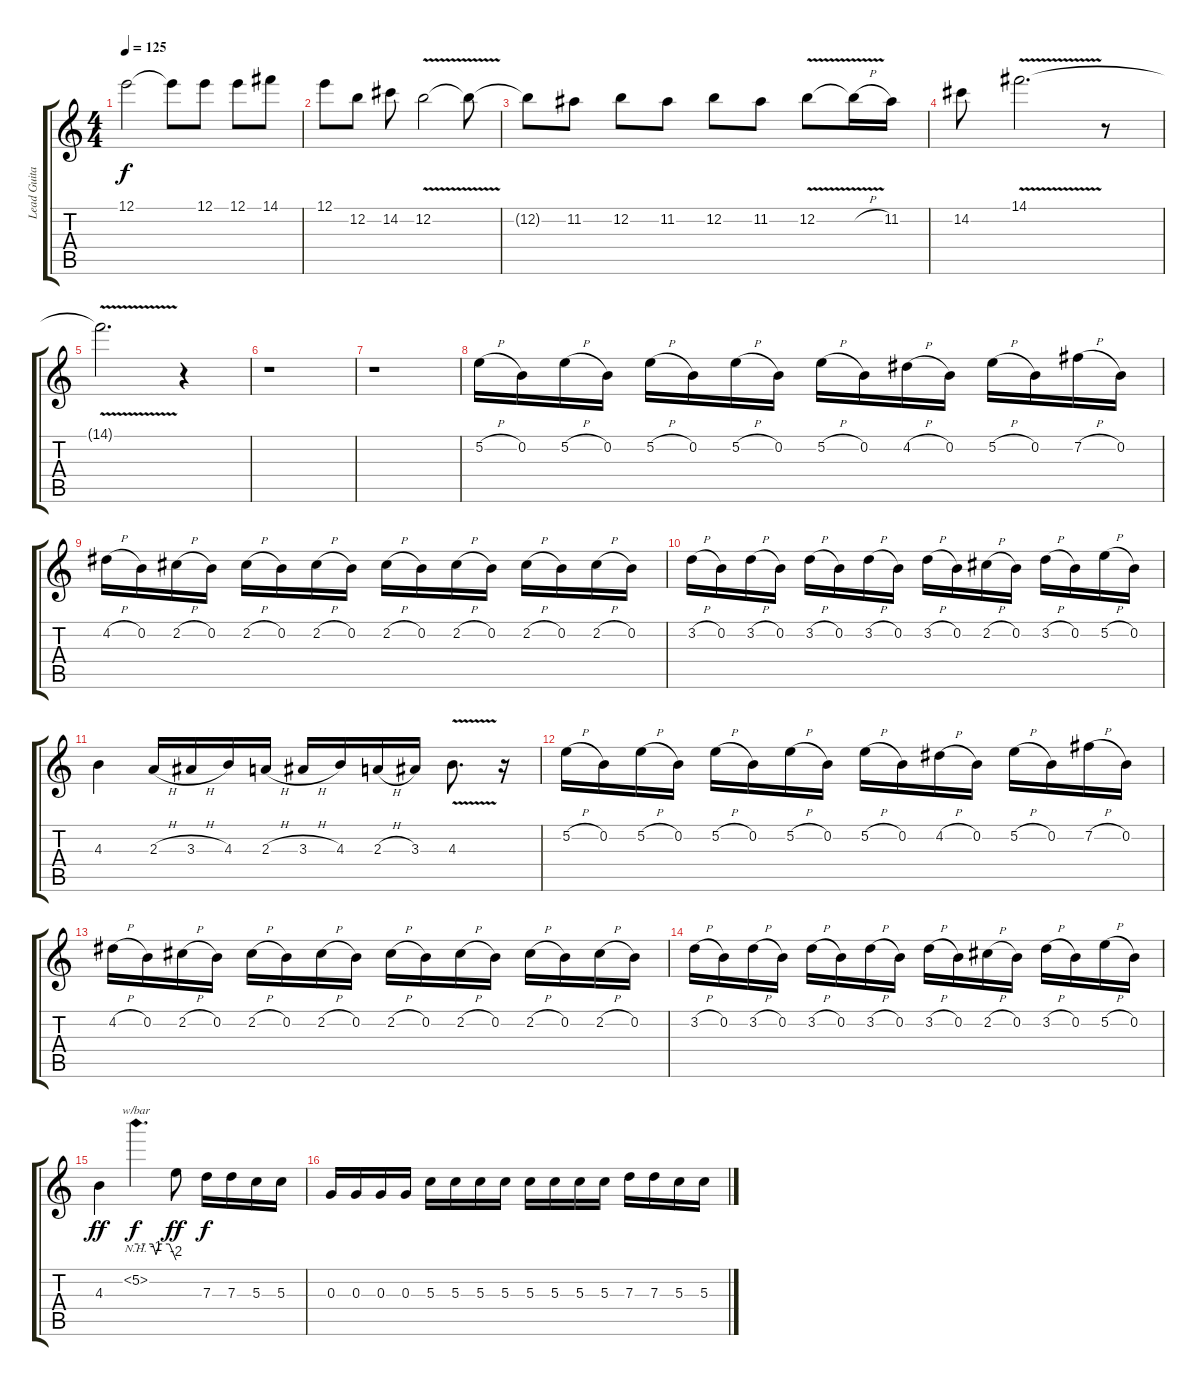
\track ("Lead Guitar" "Lead Guita") {instrument distortionguitar}
\staff {score tabs}
\tuning (E4 B3 G3 D3 A2 D2) {hide}
\ts (4 4)
\tempo 125
\clef g2
\ks c
12.1{t}.2{dy f} 12.1{t}.8 12.1.8 12.1.8 14.1.8 |
12.1.8 12.2.8 14.2.8 12.2{v}.2 12.2{t}.8 |
12.2{t}.8 11.2.8 12.2.8 11.2.8 12.2.8 11.2.8 12.2{v}.8 12.2{h t}.16 11.2.16 |
14.2.8 14.1{v}.2{d} r.8 |
14.1{t}.2{d} r.4 |
r.1 |
r.1 |
5.2{h}.16 0.2.16 5.2{h}.16 0.2.16 5.2{h}.16 0.2.16 5.2{h}.16 0.2.16 5.2{h}.16 0.2.16 4.2{h}.16 0.2.16 5.2{h}.16 0.2.16 7.2{h}.16 0.2.16 |
4.2{h}.16 0.2.16 2.2{h}.16 0.2.16 2.2{h}.16 0.2.16 2.2{h}.16 0.2.16 2.2{h}.16 0.2.16 2.2{h}.16 0.2.16 2.2{h}.16 0.2.16 2.2{h}.16 0.2.16 |
3.2{h}.16 0.2.16 3.2{h}.16 0.2.16 3.2{h}.16 0.2.16 3.2{h}.16 0.2.16 3.2{h}.16 0.2.16 2.2{h}.16 0.2.16 3.2{h}.16 0.2.16 5.2{h}.16 0.2.16 |
4.3.4 2.3{h}.16 3.3{h}.16 4.3.16 2.3{h}.16 3.3{h}.16 4.3.16 2.3{h}.16 3.3.16 4.3{v}.8{d} r.16 |
5.2{h}.16 0.2.16 5.2{h}.16 0.2.16 5.2{h}.16 0.2.16 5.2{h}.16 0.2.16 5.2{h}.16 0.2.16 4.2{h}.16 0.2.16 5.2{h}.16 0.2.16 7.2{h}.16 0.2.16 |
4.2{h}.16 0.2.16 2.2{h}.16 0.2.16 2.2{h}.16 0.2.16 2.2{h}.16 0.2.16 2.2{h}.16 0.2.16 2.2{h}.16 0.2.16 2.2{h}.16 0.2.16 2.2{h}.16 0.2.16 |
3.2{h}.16 0.2.16 3.2{h}.16 0.2.16 3.2{h}.16 0.2.16 3.2{h}.16 0.2.16 3.2{h}.16 0.2.16 2.2{h}.16 0.2.16 3.2{h}.16 0.2.16 5.2{h}.16 0.2.16 |
4.3.4{dy ff} 5.2{nh}.4{d tbe (custom default 0 0 25 0 30 -4 35 0 50 0 60 -8) dy f} 5.2{t}.8{dy ff} 7.3.16{dy f} 7.3.16 5.3.16 5.3.16 |
0.3.16 0.3.16 0.3.16 0.3.16 5.3.16 5.3.16 5.3.16 5.3.16 5.3.16 5.3.16 5.3.16 5.3.16 7.3.16 7.3.16 5.3.16 5.3.16
